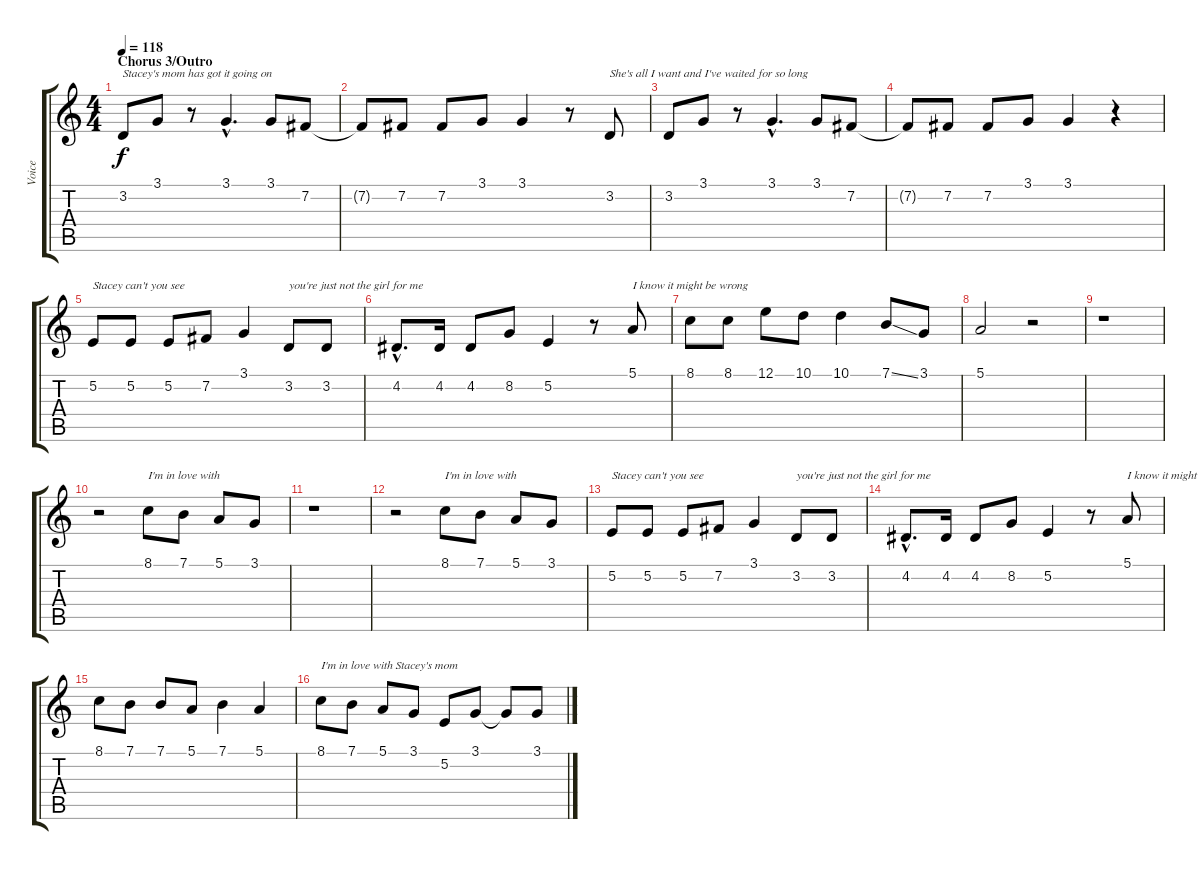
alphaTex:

\track ("Voice" "Voice") {instrument tenorsax}
\staff {score tabs}
\tuning (E4 B3 G3 D3 A2 E2) {hide}
\ts (4 4)
\section ("" "Chorus 3/Outro")
\tempo 118
\clef g2
\ks c
3.2.8{txt "Stacey's mom has got it going on" dy f} 3.1.8 r.8 3.1{hac}.4{d} 3.1.8 7.2.8 |
7.2{t}.8 7.2.8 7.2.8 3.1.8 3.1.4 r.8 3.2.8{txt "She's all I want and I've waited for so long"} |
3.2.8 3.1.8 r.8 3.1{hac}.4{d} 3.1.8 7.2.8 |
7.2{t}.8 7.2.8 7.2.8 3.1.8 3.1.4 r.4 |
5.2.8{txt "Stacey can't you see "} 5.2.8 5.2.8 7.2.8 3.1.4 3.2.8{txt "you're just not the girl for me"} 3.2.8 |
4.2{hac}.8{d} 4.2.16 4.2.8 8.2.8 5.2.4 r.8 5.1.8{txt "I know it might be wrong"} |
8.1.8 8.1.8 12.1.8 10.1.8 10.1.4 7.1{ss}.8 3.1.8 |
5.1.2 r.2 |
r.1 |
r.2 8.1.8{txt "I'm in love with"} 7.1.8 5.1.8 3.1.8 |
r.1 |
r.2 8.1.8{txt "I'm in love with"} 7.1.8 5.1.8 3.1.8 |
5.2.8{txt "Stacey can't you see"} 5.2.8 5.2.8 7.2.8 3.1.4 3.2.8{txt "you're just not the girl for me"} 3.2.8 |
4.2{hac}.8{d} 4.2.16 4.2.8 8.2.8 5.2.4 r.8 5.1.8{txt "I know it might be wrong but"} |
8.1.8 7.1.8 7.1.8 5.1.8 7.1.4 5.1.4 |
8.1.8{txt "I'm in love with Stacey's mom"} 7.1.8 5.1.8 3.1.8 5.2.8 3.1.8 3.1{t}.8 3.1.8
